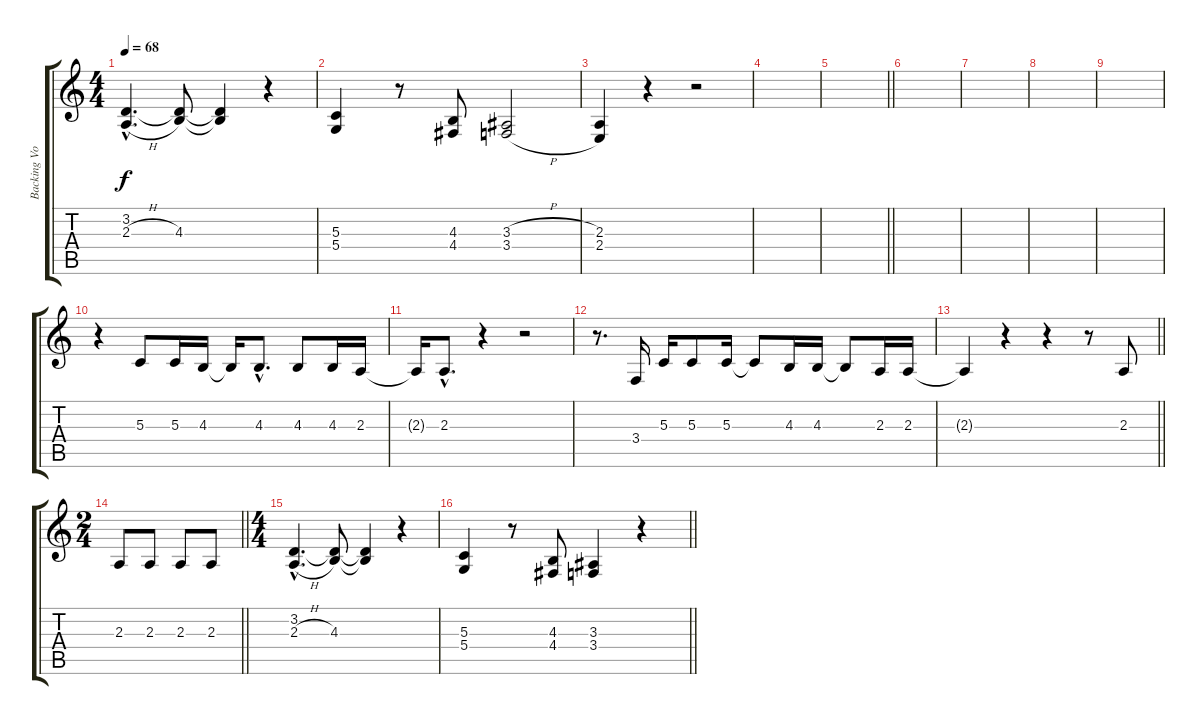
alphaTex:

\track ("Backing Vocals" "Backing Vo") {instrument baritonesax}
\staff {score tabs}
\tuning (E4 B3 G3 D3 A2 E2) {hide}
\ts (4 4)
\tempo 68
\clef g2
\ks c
(3.2{hac} 2.3{h hac}).4{d dy f} (3.2{t} 4.3).8 (3.2{t} 4.3{t}).4 r.4 |
(5.3 5.4).4 r.8 (4.3 4.4).8 (3.3{h} 3.4{h}).2 |
(2.3 2.4).4 r.4 r.2 |
|
\barLineRight lightlight
|
|
|
|
|
r.4 5.3.8 5.3.16 4.3.16 4.3{t}.16 4.3{hac}.8{d} 4.3.8 4.3.16 2.3.16 |
2.3{t}.16 2.3{hac}.8{d} r.4 r.2 |
r.8{d} 3.4.16 5.3.16 5.3.8 5.3.16 5.3{t}.8 4.3.16 4.3.16 4.3{t}.8 2.3.16 2.3.16 |
\barLineRight lightlight
2.3{t}.4 r.4 r.4 r.8 2.3.8 |
\ts (2 4)
\barLineRight lightlight
2.3.8 2.3.8 2.3.8 2.3.8 |
\ts (4 4)
(3.2{hac} 2.3{h hac}).4{d} (3.2{t} 4.3).8 (3.2{t} 4.3{t}).4 r.4 |
\barLineRight lightlight
(5.3 5.4).4 r.8 (4.3 4.4).8 (3.3 3.4).4 r.4
